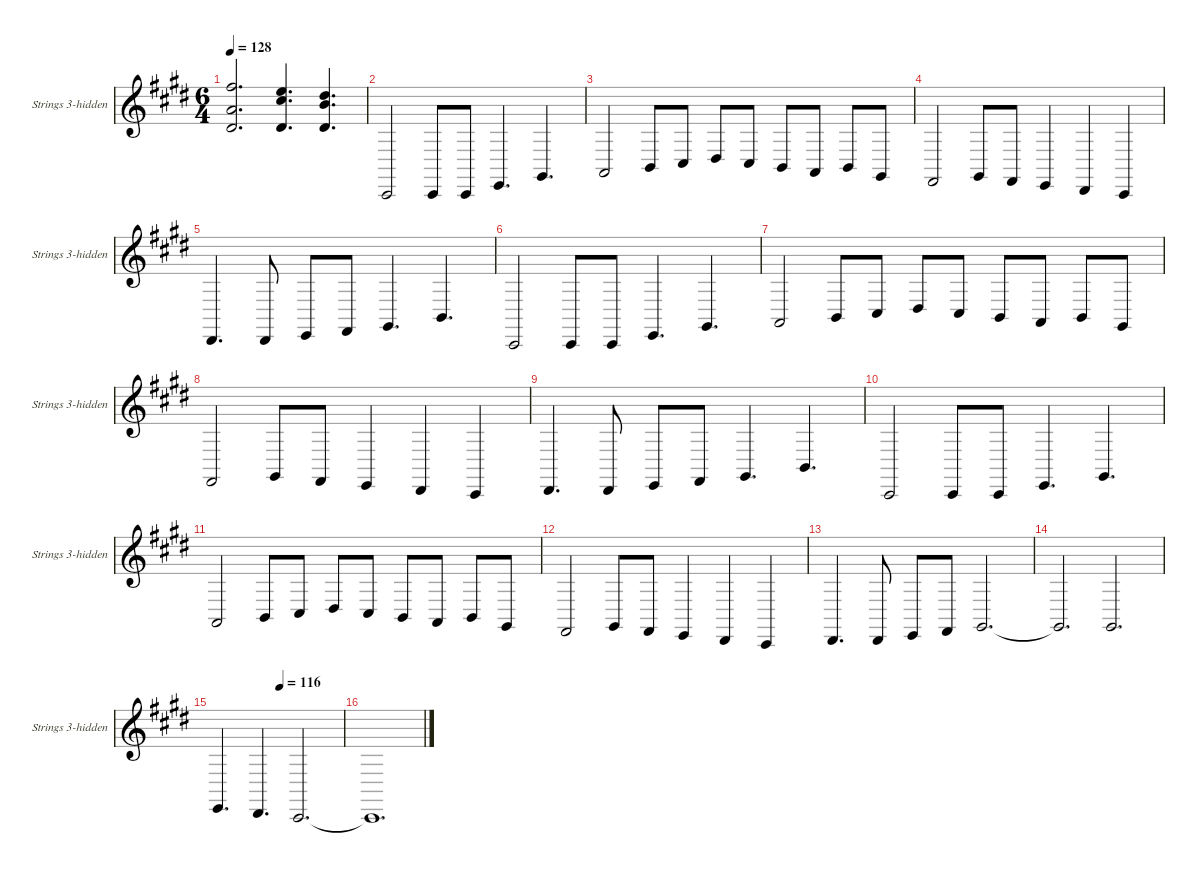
\defaultSystemsLayout 4
\hideDynamics
\bracketExtendMode nobrackets
\useSystemSignSeparator
\singleTrackTrackNamePolicy allsystems
\multiTrackTrackNamePolicy allsystems
\firstSystemTrackNameMode fullname
\otherSystemsTrackNameMode fullname
\firstSystemTrackNameOrientation horizontal
\otherSystemsTrackNameOrientation horizontal
\track ("Strings 3-hidden" "vln.") {instrument stringensemble1}
\staff {score}
\tuning (E4 B3 G3 D3 A2 C2)
\ts (6 4)
\tempo 128
\clef g2
\ks e
(14.1{acc #} 10.2{acc forcenatural} 13.4{acc #}).2{d dy mp} (12.1{acc forcenatural} 14.2{acc #} 13.4{acc #}).4{d} (11.1{acc #} 12.2{acc forcenatural} 13.4{acc #}).4{d} |
1.6{acc #}.2{dy mf} 1.6{acc #}.8{dy f} 1.6{acc #}.8 4.6{acc forcenatural}.4{d} 8.6{acc #}.4{d} |
9.6{acc forcenatural}.2 11.6{acc forcenatural}.8 13.6{acc #}.8 15.6{acc #}.8 13.6{acc #}.8 11.6{acc forcenatural}.8 9.6{acc forcenatural}.8 11.6{acc forcenatural}.8 8.6{acc #}.8 |
6.6{acc #}.2 8.6{acc #}.8 6.6{acc #}.8 4.6{acc forcenatural}.4 3.6{acc #}.4 1.6{acc #}.4 |
3.6{acc #}.4{d} 3.6{acc #}.8 4.6{acc forcenatural}.8 6.6{acc #}.8 8.6{acc #}.4{d} 11.6{acc forcenatural}.4{d} |
1.6{acc #}.2{dy mf} 1.6{acc #}.8{dy f} 1.6{acc #}.8 4.6{acc forcenatural}.4{d} 8.6{acc #}.4{d} |
9.6{acc forcenatural}.2 11.6{acc forcenatural}.8 13.6{acc #}.8 15.6{acc #}.8 13.6{acc #}.8 11.6{acc forcenatural}.8 9.6{acc forcenatural}.8 11.6{acc forcenatural}.8 8.6{acc #}.8 |
6.6{acc #}.2 8.6{acc #}.8 6.6{acc #}.8 4.6{acc forcenatural}.4 3.6{acc #}.4 1.6{acc #}.4 |
3.6{acc #}.4{d} 3.6{acc #}.8 4.6{acc forcenatural}.8 6.6{acc #}.8 8.6{acc #}.4{d} 11.6{acc forcenatural}.4{d} |
1.6{acc #}.2{dy mf} 1.6{acc #}.8{dy f} 1.6{acc #}.8 4.6{acc forcenatural}.4{d} 8.6{acc #}.4{d} |
9.6{acc forcenatural}.2 11.6{acc forcenatural}.8 13.6{acc #}.8 15.6{acc #}.8 13.6{acc #}.8 11.6{acc forcenatural}.8 9.6{acc forcenatural}.8 11.6{acc forcenatural}.8 8.6{acc #}.8 |
6.6{acc #}.2 8.6{acc #}.8 6.6{acc #}.8 4.6{acc forcenatural}.4 3.6{acc #}.4 1.6{acc #}.4 |
3.6{acc #}.4{d instrument stringensemble1} 3.6{acc #}.8 4.6{acc forcenatural}.8 6.6{acc #}.8 8.6{acc #}.2{d} |
8.6{t acc #}.2{d} 8.6{acc #}.2{d} |
\tempo (116 0.5)
4.6{acc forcenatural}.4{d} 3.6{acc #}.4{d} 1.6{acc #}.2{d dy mf} |
1.6{t acc #}.1{d dy f}
